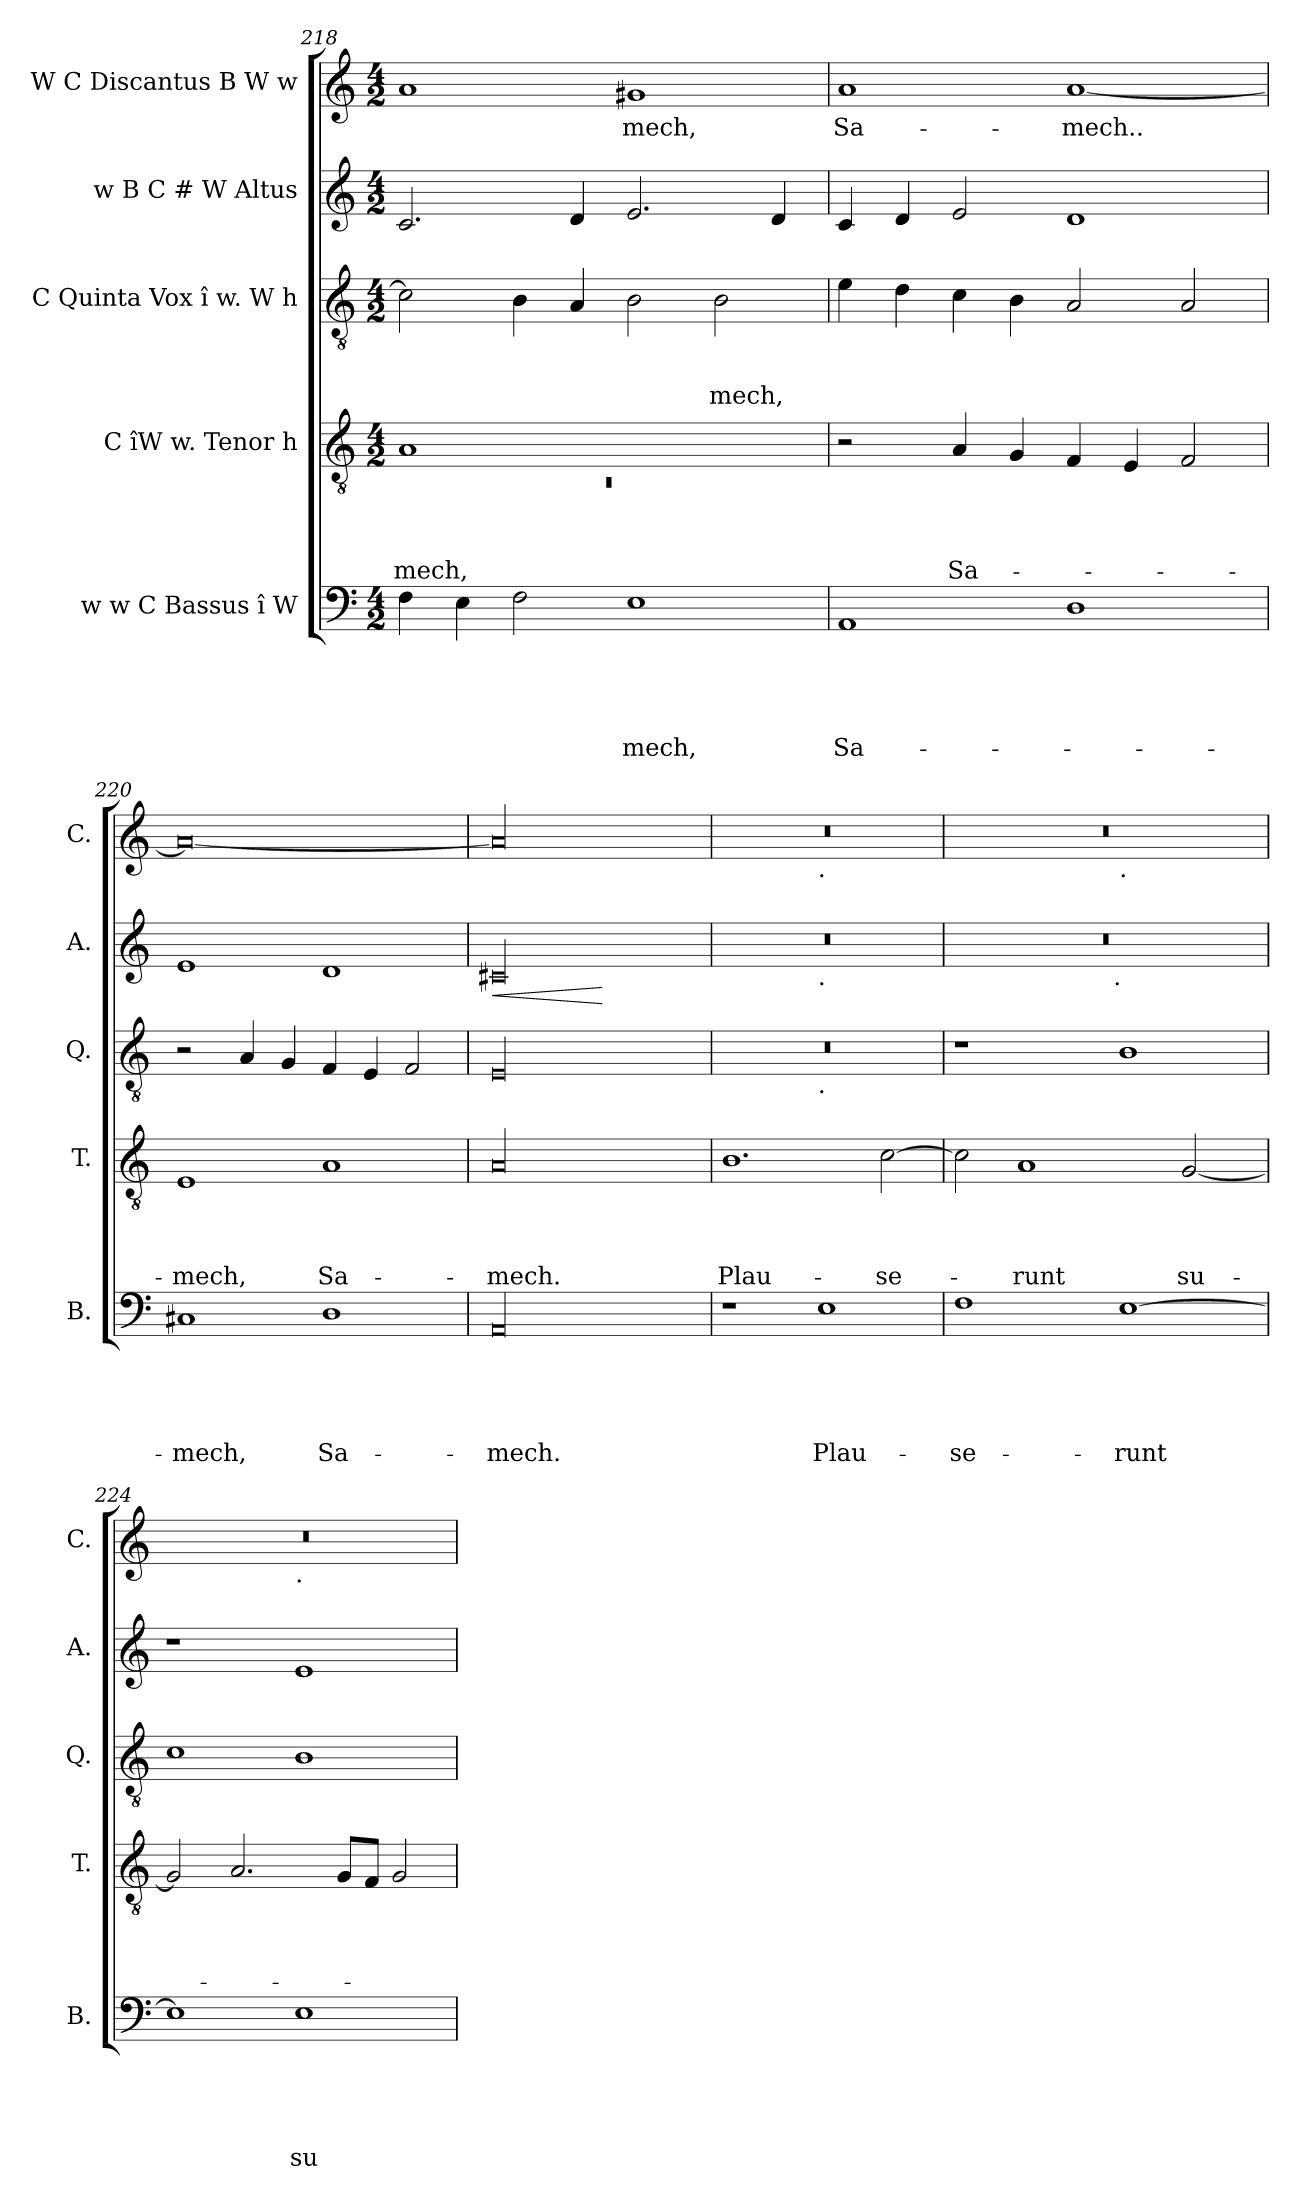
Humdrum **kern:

**kern	**text	**text	**text	**text	**text	**kern	**text	**text	**text	**text	**kern	**text	**text	**text	**kern	**dynam	**kern	**text
*part5	*part5	*part5	*part5	*part5	*part5	*part4	*part4	*part4	*part4	*part4	*part3	*part3	*part3	*part3	*part2	*part2	*part1	*part1
*staff5	*staff5	*staff5	*staff5	*staff5	*staff5	*staff4	*staff4	*staff4	*staff4	*staff4	*staff3	*staff3	*staff3	*staff3	*staff2	*staff2	*staff1	*staff1
*I"w w C Bassus î W	*	*	*	*	*	*I"C îW w. Tenor h	*	*	*	*	*I"C Quinta Vox î w. W h	*	*	*	*I"w B C # W Altus	*	*I"W C Discantus B W w	*
*I'B.	*	*	*	*	*	*I'T.	*	*	*	*	*I'Q.	*	*	*	*I'A.	*	*I'C.	*
*clefF4	*	*	*	*	*	*clefGv2	*	*	*	*	*clefGv2	*	*	*	*clefG2	*	*clefG2	*
*k[]	*	*	*	*	*	*k[]	*	*	*	*	*k[]	*	*	*	*k[]	*	*k[]	*
*C:	*	*	*	*	*	*C:	*	*	*	*	*C:	*	*	*	*C:	*	*C:	*
*M4/2	*	*	*	*	*	*M4/2	*	*	*	*	*M4/2	*	*	*	*M4/2	*	*M4/2	*
=218	=218	=218	=218	=218	=218	=218	=218	=218	=218	=218	=218	=218	=218	=218	=218	=218	=218	=218
*	*	*	*	*	*	*^	*	*	*	*	*	*	*	*	*	*	*	*
!	!	!	!	!	!	!	!LO:N:vis=1	!	!	!	!LO:LY:b	!	!	!	!	!	!	!	!
4F\	.	.	.	.	.	1A	0rC	.	.	.	-mech,	2c\]	.	.	.	2.c/	.	1a	.
4E\	.	.	.	.	.	.	.	.	.	.	.	.	.	.	.	.	.	.	.
2F\	.	.	.	.	.	.	.	.	.	.	.	4B\	.	.	.	.	.	.	.
.	.	.	.	.	.	.	.	.	.	.	.	4A/	.	.	.	4d/	.	.	.
!	!	!	!	!	!LO:LY:b	!	!	!	!	!	!	!	!	!	!	!	!	!	!LO:LY:b
1E	.	.	.	.	-mech,	1ryy	.	.	.	.	.	2B\	.	.	.	2.e/	.	1g#X	-mech,
!	!	!	!	!	!	!	!	!	!	!	!	!	!	!	!LO:LY:b	!	!	!	!
.	.	.	.	.	.	.	.	.	.	.	.	2B\	.	.	-mech,	.	.	.	.
.	.	.	.	.	.	.	.	.	.	.	.	.	.	.	.	4d/	.	.	.
*	*	*	*	*	*	*v	*v	*	*	*	*	*	*	*	*	*	*	*	*
!!LO:LB:g=z
=219	=219	=219	=219	=219	=219	=219	=219	=219	=219	=219	=219	=219	=219	=219	=219	=219	=219	=219
!	!	!	!	!	!LO:LY:b	!	!	!	!	!	!	!	!	!	!	!	!	!LO:LY:b
1AA	.	.	.	.	Sa-	2r	.	.	.	.	4e\	.	.	.	4c/	.	1a	Sa-
.	.	.	.	.	.	.	.	.	.	.	4d\	.	.	.	4d/	.	.	.
!	!	!	!	!	!	!	!	!	!	!LO:LY:b	!	!	!	!	!	!	!	!
.	.	.	.	.	.	4A/	.	.	.	Sa-	4c\	.	.	.	2e/	.	.	.
.	.	.	.	.	.	4G/	.	.	.	.	4B\	.	.	.	.	.	.	.
!	!	!	!	!	!	!	!	!	!	!	!	!	!	!	!	!	!	!LO:LY:b
1D	.	.	.	.	.	4F/	.	.	.	.	2A/	.	.	.	1d	.	[<1a	-mech..
.	.	.	.	.	.	4E/	.	.	.	.	.	.	.	.	.	.	.	.
.	.	.	.	.	.	2F/	.	.	.	.	2A/	.	.	.	.	.	.	.
=220	=220	=220	=220	=220	=220	=220	=220	=220	=220	=220	=220	=220	=220	=220	=220	=220	=220	=220
!	!	!	!	!	!LO:LY:b	!	!	!	!	!LO:LY:b	!	!	!	!	!	!	!	!
1C#X	.	.	.	.	-mech,	1E	.	.	.	-mech,	2r	.	.	.	1e	.	0a_	.
.	.	.	.	.	.	.	.	.	.	.	4A/	.	.	.	.	.	.	.
.	.	.	.	.	.	.	.	.	.	.	4G/	.	.	.	.	.	.	.
!	!	!	!	!	!LO:LY:b	!	!	!	!	!LO:LY:b	!	!	!	!	!	!	!	!
1D	.	.	.	.	Sa-	1A	.	.	.	Sa-	4F/	.	.	.	1d	.	.	.
.	.	.	.	.	.	.	.	.	.	.	4E/	.	.	.	.	.	.	.
.	.	.	.	.	.	.	.	.	.	.	2F/	.	.	.	.	.	.	.
=221	=221	=221	=221	=221	=221	=221	=221	=221	=221	=221	=221	=221	=221	=221	=221	=221	=221	=221
!	!	!	!	!	!LO:LY:b	!	!	!	!	!LO:LY:b	!	!	!	!	!	!LO:HP:b	!	!
00AA	.	.	.	.	-mech.	00A	.	.	.	-mech.	00E	.	.	.	00c#X	<	00a]	.
.	.	.	.	.	.	.	.	.	.	.	.	.	.	.	.	[	.	.
!!LO:LB:g=z
=222	=222	=222	=222	=222	=222	=222	=222	=222	=222	=222	=222	=222	=222	=222	=222	=222	=222	=222
!	!	!	!	!	!	!	!	!	!	!LO:LY:b	!	!	!	!	!	!	!	!
*	*	*	*	*	*	*	*	*	*	*	*^	*	*	*	*^	*	*^	*
1r	.	.	.	.	.	1.B	.	.	.	Plau-	0r	1ryy	.	.	.	0r	1ryy	.	0r	1ryy	.
!	!	!	!	!	!	!	!	!	!	!	!	!	!	!	!	!	!	!	!	!LO:TX:b:t=.	!
!	!	!	!	!	!	!	!	!	!	!	!	!	!	!	!	!	!LO:TX:b:t=.	!	!	!	!
!	!	!	!	!	!	!	!	!	!	!	!	!LO:TX:b:t=.	!	!	!	!	!	!	!	!	!
!	!	!	!	!	!LO:LY:b	!	!	!	!	!	!	!	!	!	!	!	!	!	!	!	!
1E	.	.	.	.	Plau-	.	.	.	.	.	.	1ryy	.	.	.	.	1ryy	.	.	1ryy	.
!	!	!	!	!	!	!	!	!	!	!LO:LY:b	!	!	!	!	!	!	!	!	!	!	!
.	.	.	.	.	.	[>2c\	.	.	.	-se-	.	.	.	.	.	.	.	.	.	.	.
=223	=223	=223	=223	=223	=223	=223	=223	=223	=223	=223	=223	=223	=223	=223	=223	=223	=223	=223	=223	=223	=223
!	!	!	!	!	!LO:LY:b	!	!	!	!	!	!	!	!	!	!	!	!	!	!	!	!
*	*	*	*	*	*	*	*	*	*	*	*v	*v	*	*	*	*	*	*	*	*	*
1F	.	.	.	.	-se-	2c\]	.	.	.	.	1r	.	.	.	0r	3%2ryy	.	0r	1ryy	.
!	!	!	!	!	!	!	!	!	!	!LO:LY:b	!	!	!	!	!	!	!	!	!	!
.	.	.	.	.	.	1A	.	.	.	-runt	.	.	.	.	.	.	.	.	.	.
.	.	.	.	.	.	.	.	.	.	.	.	.	.	.	.	6ryy	.	.	.	.
.	.	.	.	.	.	.	.	.	.	.	.	.	.	.	.	12...ryy	.	.	.	.
!	!	!	!	!	!	!	!	!	!	!	!	!	!	!	!	!LO:TX:b:t=.	!	!	!	!
.	.	.	.	.	.	.	.	.	.	.	.	.	.	.	.	3%2ryy	.	.	.	.
!	!	!	!	!	!	!	!	!	!	!	!	!	!	!	!	!	!	!	!LO:TX:b:t=.	!
!	!	!	!	!	!LO:LY:b	!	!	!	!	!	!	!	!	!	!	!	!	!	!	!
[>1E	.	.	.	.	-runt	.	.	.	.	.	1B	.	.	.	.	.	.	.	1ryy	.
!	!	!	!	!	!	!	!	!	!	!LO:LY:b	!	!	!	!	!	!	!	!	!	!
.	.	.	.	.	.	[<2G/	.	.	.	su-	.	.	.	.	.	.	.	.	.	.
.	.	.	.	.	.	.	.	.	.	.	.	.	.	.	.	3ryy	.	.	.	.
.	.	.	.	.	.	.	.	.	.	.	.	.	.	.	.	96ryy	.	.	.	.
*	*	*	*	*	*	*	*	*	*	*	*	*	*	*	*v	*v	*	*	*	*
=224	=224	=224	=224	=224	=224	=224	=224	=224	=224	=224	=224	=224	=224	=224	=224	=224	=224	=224	=224
1E]	.	.	.	.	.	2G/]	.	.	.	.	1c	.	.	.	1r	.	0r	1ryy	.
.	.	.	.	.	.	2.A/	.	.	.	.	.	.	.	.	.	.	.	.	.
!	!	!	!	!	!	!	!	!	!	!	!	!	!	!	!	!	!	!LO:TX:b:t=.	!
!	!	!	!	!	!LO:LY:b	!	!	!	!	!	!	!	!	!	!	!	!	!	!
1E	.	.	.	.	su-	.	.	.	.	.	1B	.	.	.	1e	.	.	1ryy	.
.	.	.	.	.	.	8G/L	.	.	.	.	.	.	.	.	.	.	.	.	.
.	.	.	.	.	.	8F/J	.	.	.	.	.	.	.	.	.	.	.	.	.
.	.	.	.	.	.	2G/	.	.	.	.	.	.	.	.	.	.	.	.	.
*	*	*	*	*	*	*	*	*	*	*	*	*	*	*	*	*	*v	*v	*
=	=	=	=	=	=	=	=	=	=	=	=	=	=	=	=	=	=	=
*-	*-	*-	*-	*-	*-	*-	*-	*-	*-	*-	*-	*-	*-	*-	*-	*-	*-	*-
